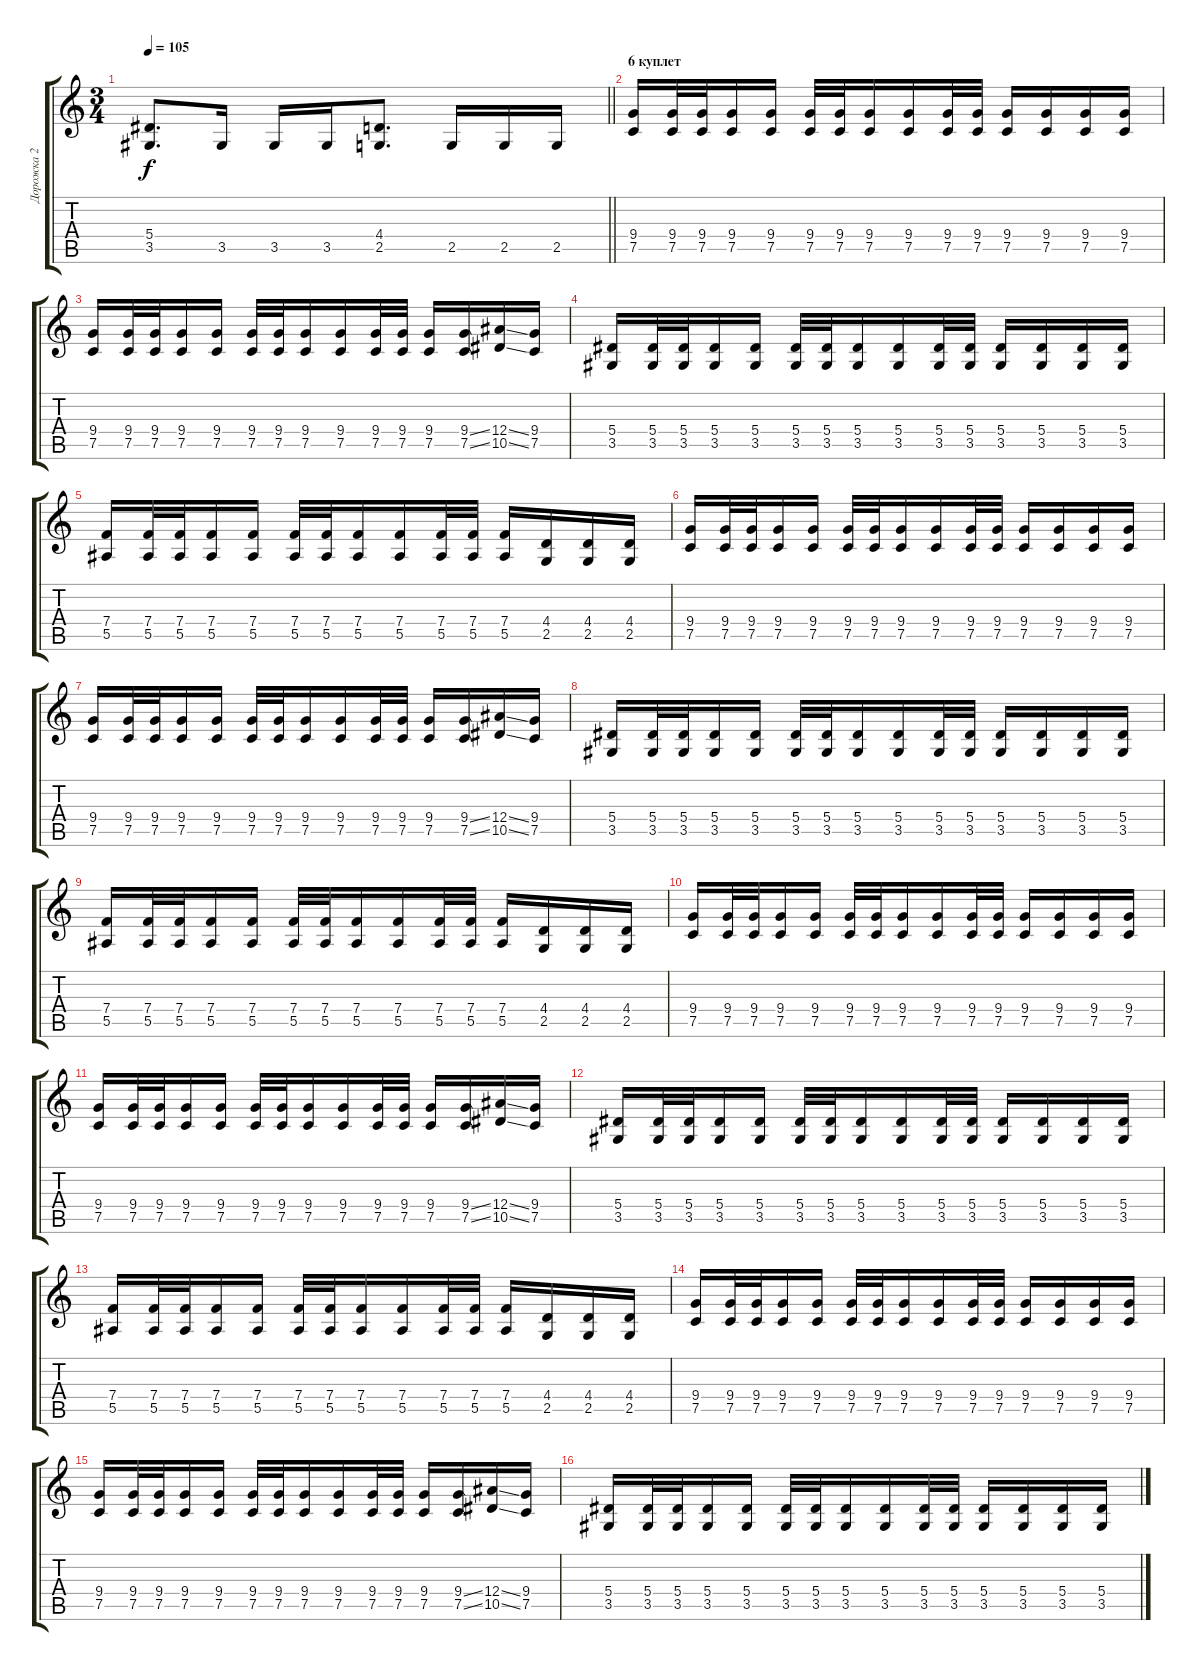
\track ("Дорожка 2" "Дорожка 2") {instrument distortionguitar}
\staff {score tabs}
\tuning (C4 G3 Eb3 Bb2 F2 C2) {hide}
\ts (3 4)
\tempo 105
\clef g2
\barLineRight lightlight
\ks c
(5.4 3.5).8{d dy f} 3.5.16 3.5.16 3.5.16 (4.4 2.5).8{d} 2.5.16 2.5.16 2.5.16 |
\section ("" "6 куплет")
(9.4 7.5).16 (9.4 7.5).32 (9.4 7.5).32 (9.4 7.5).16 (9.4 7.5).16 (9.4 7.5).32 (9.4 7.5).32 (9.4 7.5).16 (9.4 7.5).16 (9.4 7.5).32 (9.4 7.5).32 (9.4 7.5).16 (9.4 7.5).16 (9.4 7.5).16 (9.4 7.5).16 |
(9.4 7.5).16 (9.4 7.5).32 (9.4 7.5).32 (9.4 7.5).16 (9.4 7.5).16 (9.4 7.5).32 (9.4 7.5).32 (9.4 7.5).16 (9.4 7.5).16 (9.4 7.5).32 (9.4 7.5).32 (9.4 7.5).16 (9.4{ss} 7.5{ss}).16 (12.4{ss} 10.5{ss}).16 (9.4 7.5).16 |
(5.4 3.5).16 (5.4 3.5).32 (5.4 3.5).32 (5.4 3.5).16 (5.4 3.5).16 (5.4 3.5).32 (5.4 3.5).32 (5.4 3.5).16 (5.4 3.5).16 (5.4 3.5).32 (5.4 3.5).32 (5.4 3.5).16 (5.4 3.5).16 (5.4 3.5).16 (5.4 3.5).16 |
(7.4 5.5).16 (7.4 5.5).32 (7.4 5.5).32 (7.4 5.5).16 (7.4 5.5).16 (7.4 5.5).32 (7.4 5.5).32 (7.4 5.5).16 (7.4 5.5).16 (7.4 5.5).32 (7.4 5.5).32 (7.4 5.5).16 (4.4 2.5).16 (4.4 2.5).16 (4.4 2.5).16 |
(9.4 7.5).16 (9.4 7.5).32 (9.4 7.5).32 (9.4 7.5).16 (9.4 7.5).16 (9.4 7.5).32 (9.4 7.5).32 (9.4 7.5).16 (9.4 7.5).16 (9.4 7.5).32 (9.4 7.5).32 (9.4 7.5).16 (9.4 7.5).16 (9.4 7.5).16 (9.4 7.5).16 |
(9.4 7.5).16 (9.4 7.5).32 (9.4 7.5).32 (9.4 7.5).16 (9.4 7.5).16 (9.4 7.5).32 (9.4 7.5).32 (9.4 7.5).16 (9.4 7.5).16 (9.4 7.5).32 (9.4 7.5).32 (9.4 7.5).16 (9.4{ss} 7.5{ss}).16 (12.4{ss} 10.5{ss}).16 (9.4 7.5).16 |
(5.4 3.5).16 (5.4 3.5).32 (5.4 3.5).32 (5.4 3.5).16 (5.4 3.5).16 (5.4 3.5).32 (5.4 3.5).32 (5.4 3.5).16 (5.4 3.5).16 (5.4 3.5).32 (5.4 3.5).32 (5.4 3.5).16 (5.4 3.5).16 (5.4 3.5).16 (5.4 3.5).16 |
(7.4 5.5).16 (7.4 5.5).32 (7.4 5.5).32 (7.4 5.5).16 (7.4 5.5).16 (7.4 5.5).32 (7.4 5.5).32 (7.4 5.5).16 (7.4 5.5).16 (7.4 5.5).32 (7.4 5.5).32 (7.4 5.5).16 (4.4 2.5).16 (4.4 2.5).16 (4.4 2.5).16 |
(9.4 7.5).16 (9.4 7.5).32 (9.4 7.5).32 (9.4 7.5).16 (9.4 7.5).16 (9.4 7.5).32 (9.4 7.5).32 (9.4 7.5).16 (9.4 7.5).16 (9.4 7.5).32 (9.4 7.5).32 (9.4 7.5).16 (9.4 7.5).16 (9.4 7.5).16 (9.4 7.5).16 |
(9.4 7.5).16 (9.4 7.5).32 (9.4 7.5).32 (9.4 7.5).16 (9.4 7.5).16 (9.4 7.5).32 (9.4 7.5).32 (9.4 7.5).16 (9.4 7.5).16 (9.4 7.5).32 (9.4 7.5).32 (9.4 7.5).16 (9.4{ss} 7.5{ss}).16 (12.4{ss} 10.5{ss}).16 (9.4 7.5).16 |
(5.4 3.5).16 (5.4 3.5).32 (5.4 3.5).32 (5.4 3.5).16 (5.4 3.5).16 (5.4 3.5).32 (5.4 3.5).32 (5.4 3.5).16 (5.4 3.5).16 (5.4 3.5).32 (5.4 3.5).32 (5.4 3.5).16 (5.4 3.5).16 (5.4 3.5).16 (5.4 3.5).16 |
(7.4 5.5).16 (7.4 5.5).32 (7.4 5.5).32 (7.4 5.5).16 (7.4 5.5).16 (7.4 5.5).32 (7.4 5.5).32 (7.4 5.5).16 (7.4 5.5).16 (7.4 5.5).32 (7.4 5.5).32 (7.4 5.5).16 (4.4 2.5).16 (4.4 2.5).16 (4.4 2.5).16 |
(9.4 7.5).16 (9.4 7.5).32 (9.4 7.5).32 (9.4 7.5).16 (9.4 7.5).16 (9.4 7.5).32 (9.4 7.5).32 (9.4 7.5).16 (9.4 7.5).16 (9.4 7.5).32 (9.4 7.5).32 (9.4 7.5).16 (9.4 7.5).16 (9.4 7.5).16 (9.4 7.5).16 |
(9.4 7.5).16 (9.4 7.5).32 (9.4 7.5).32 (9.4 7.5).16 (9.4 7.5).16 (9.4 7.5).32 (9.4 7.5).32 (9.4 7.5).16 (9.4 7.5).16 (9.4 7.5).32 (9.4 7.5).32 (9.4 7.5).16 (9.4{ss} 7.5{ss}).16 (12.4{ss} 10.5{ss}).16 (9.4 7.5).16 |
(5.4 3.5).16 (5.4 3.5).32 (5.4 3.5).32 (5.4 3.5).16 (5.4 3.5).16 (5.4 3.5).32 (5.4 3.5).32 (5.4 3.5).16 (5.4 3.5).16 (5.4 3.5).32 (5.4 3.5).32 (5.4 3.5).16 (5.4 3.5).16 (5.4 3.5).16 (5.4 3.5).16
